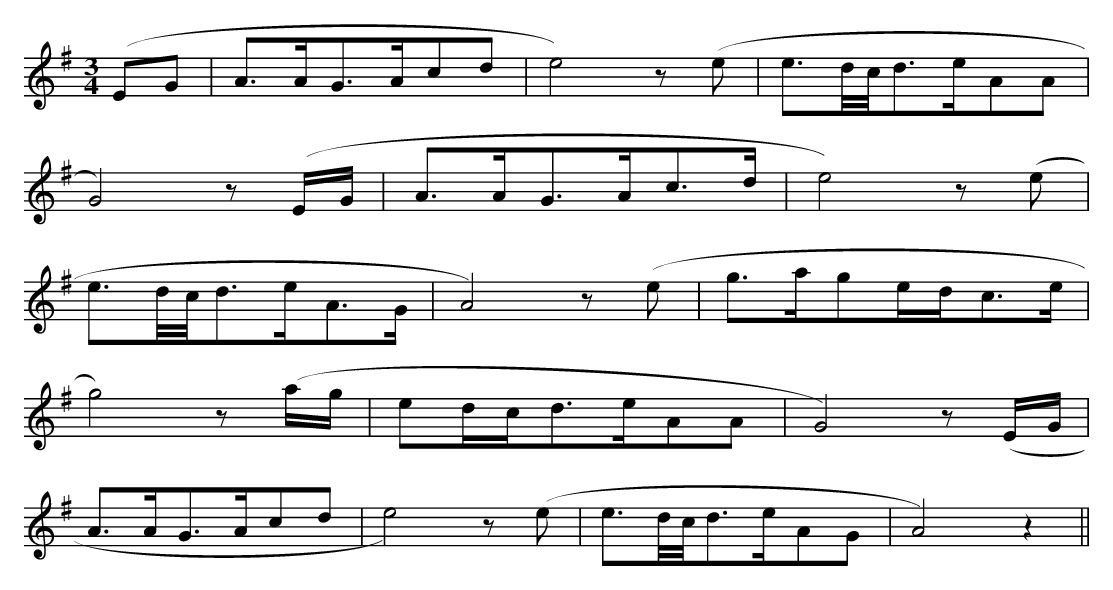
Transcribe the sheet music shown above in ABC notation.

X:1
M:3/4
K:G
(EG|A3/2A/G3/2A/cd|e4) z (e|e3/2d/4c/4d3/2e/AA|
G4) z (E/G/|A3/2A/G3/2A/c3/2d/|e4) z (e|
e3/2d/4c/4d3/2e/A3/2G/|A4) z (e|g3/2a/ge/d/c3/2e/|
g4) z (a/g/|ed/c/d3/2e/AA|G4) z (E/G/|
A3/2A/G3/2A/cd|e4) z (e|e3/2d/4c/4d3/2e/AG|A4) z2||
